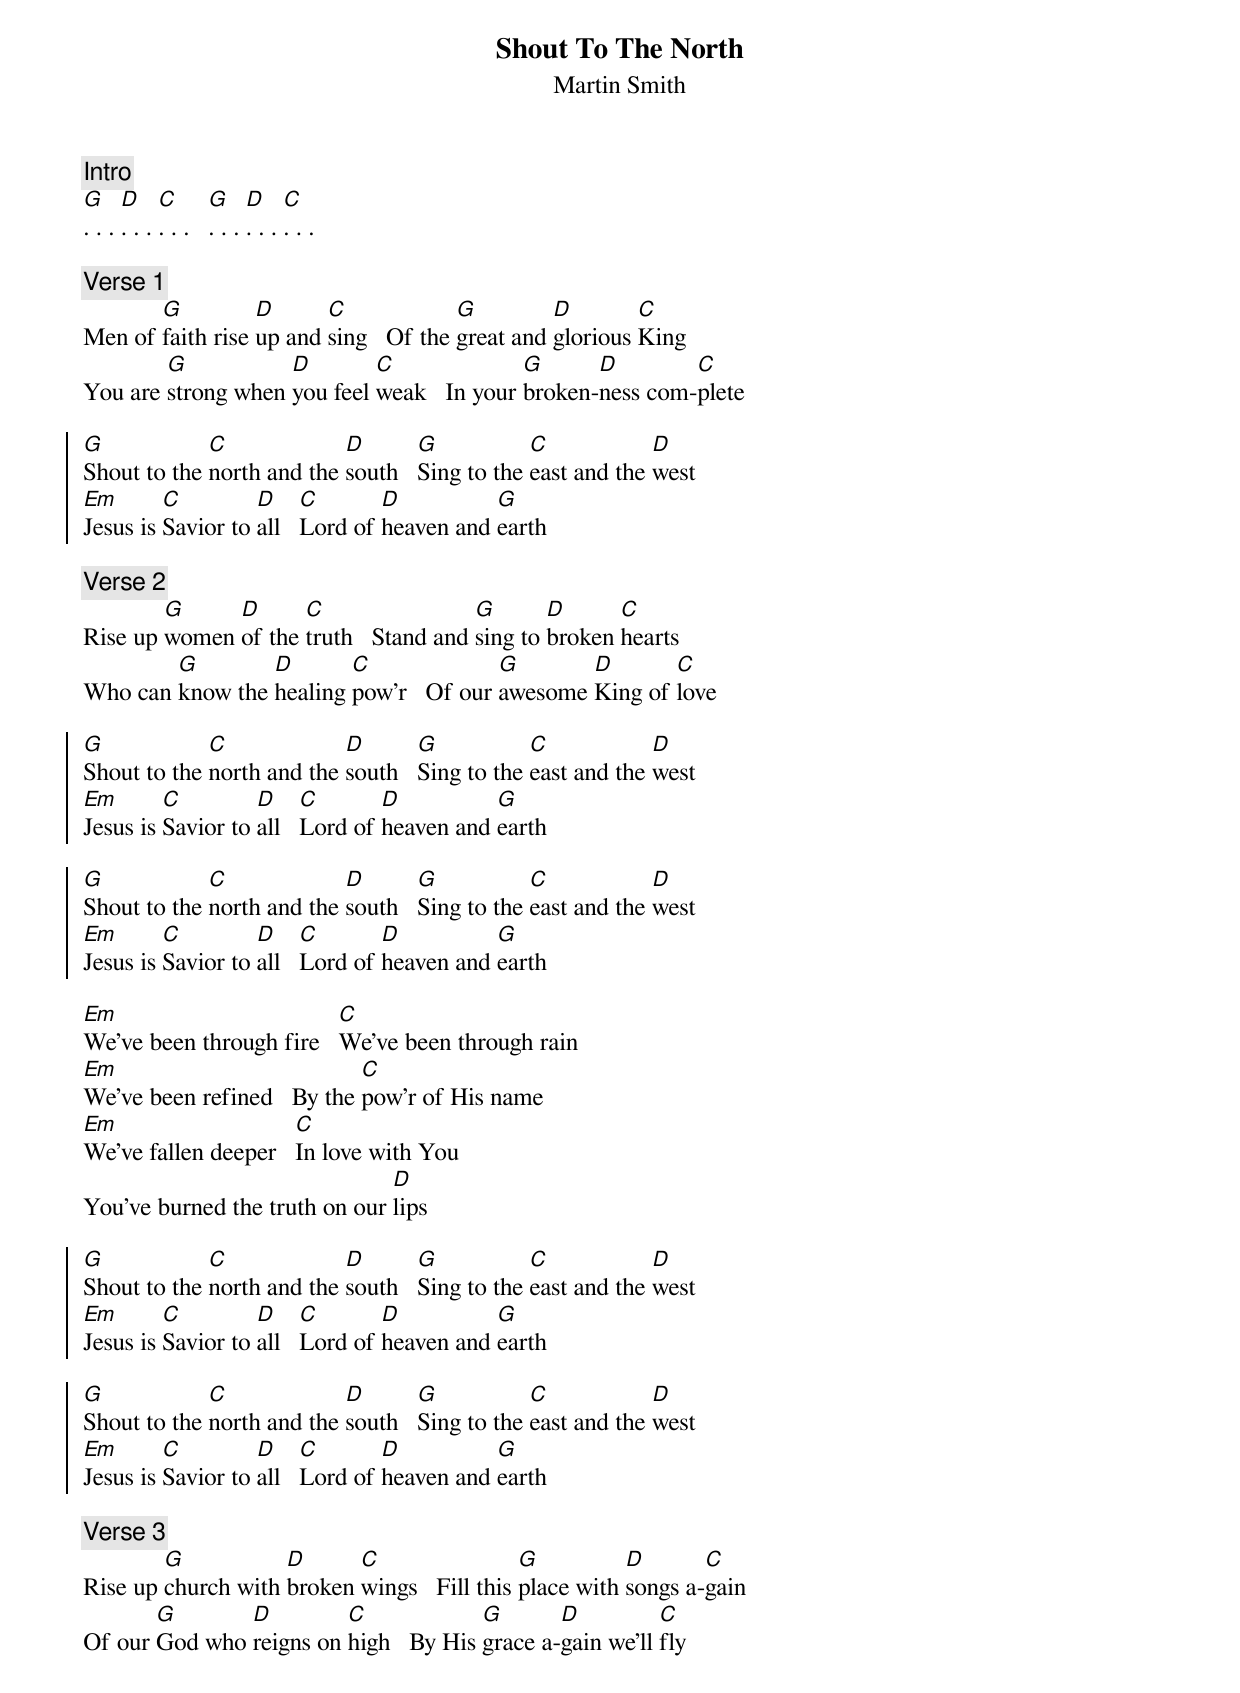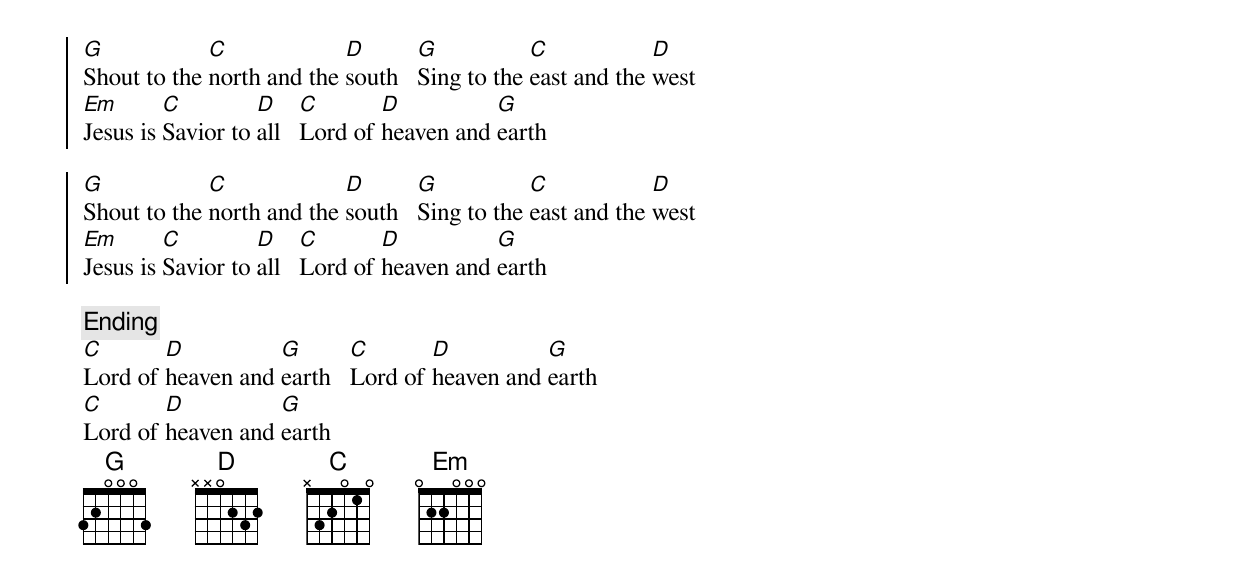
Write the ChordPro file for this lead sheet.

{title:Shout To The North}
{subtitle:Martin Smith}
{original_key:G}
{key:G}
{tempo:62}
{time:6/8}
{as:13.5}
{c:Intro}
[G]. . . [D]. . . [C]. . .   [G]. . . [D]. . . [C]. . .

{c:Verse 1}
Men of [G]faith rise [D]up and [C]sing   Of the [G]great and [D]glorious [C]King
You are [G]strong when [D]you feel [C]weak   In your [G]broken-[D]ness com-[C]plete

{soc}
[G]Shout to the [C]north and the [D]south   [G]Sing to the [C]east and the [D]west
[Em]Jesus is [C]Savior to [D]all   [C]Lord of [D]heaven and [G]earth
{eoc}

{c:Verse 2}
Rise up [G]women [D]of the [C]truth   Stand and [G]sing to [D]broken [C]hearts
Who can [G]know the [D]healing [C]pow'r   Of our [G]awesome [D]King of [C]love

{soc}
[G]Shout to the [C]north and the [D]south   [G]Sing to the [C]east and the [D]west
[Em]Jesus is [C]Savior to [D]all   [C]Lord of [D]heaven and [G]earth

[G]Shout to the [C]north and the [D]south   [G]Sing to the [C]east and the [D]west
[Em]Jesus is [C]Savior to [D]all   [C]Lord of [D]heaven and [G]earth
{eoc}

{sob}
[Em]We've been through fire   [C]We've been through rain
[Em]We've been refined   By the [C]pow'r of His name
[Em]We've fallen deeper   [C]In love with You
You've burned the truth on our [D]lips
{eob}

{soc}
[G]Shout to the [C]north and the [D]south   [G]Sing to the [C]east and the [D]west
[Em]Jesus is [C]Savior to [D]all   [C]Lord of [D]heaven and [G]earth

[G]Shout to the [C]north and the [D]south   [G]Sing to the [C]east and the [D]west
[Em]Jesus is [C]Savior to [D]all   [C]Lord of [D]heaven and [G]earth
{eoc}

{c:Verse 3}
Rise up [G]church with [D]broken [C]wings   Fill this [G]place with [D]songs a-[C]gain
Of our [G]God who [D]reigns on [C]high   By His [G]grace a-[D]gain we'll [C]fly

{soc}
[G]Shout to the [C]north and the [D]south   [G]Sing to the [C]east and the [D]west
[Em]Jesus is [C]Savior to [D]all   [C]Lord of [D]heaven and [G]earth

[G]Shout to the [C]north and the [D]south   [G]Sing to the [C]east and the [D]west
[Em]Jesus is [C]Savior to [D]all   [C]Lord of [D]heaven and [G]earth
{eoc}

{c:Ending}
[C]Lord of [D]heaven and [G]earth   [C]Lord of [D]heaven and [G]earth
[C]Lord of [D]heaven and [G]earth
